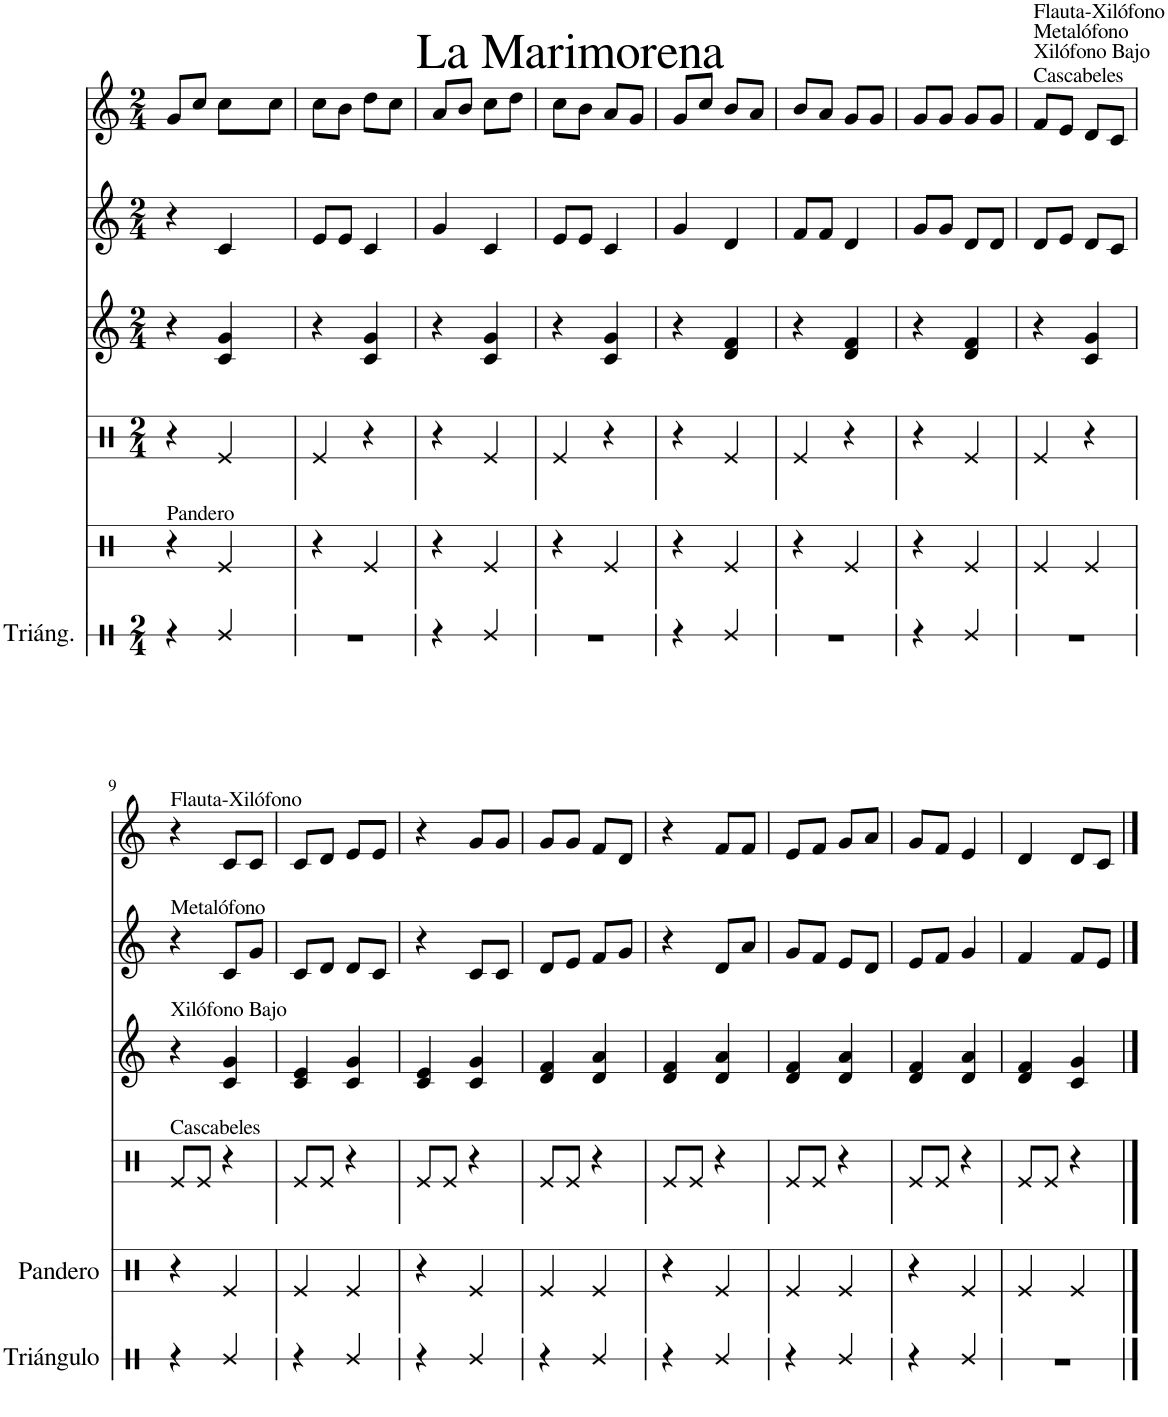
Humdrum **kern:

**kern	**kern	**kern	**kern	**kern	**kern
*part6	*part5	*part4	*part3	*part2	*part1
*staff6	*staff5	*staff4	*staff3	*staff2	*staff1
*I"Triáng.	*I"Drumset 3 lines	*I"Drumset 3 lines	*I"Voice	*I"Voice	*I"Voice
*stria1	*stria3	*stria3	*	*	*
*clefX	*clefX	*clefX	*clefG2	*clefG2	*clefG2
*k[]	*k[]	*k[]	*k[]	*k[]	*k[]
*M2/4	*	*M2/4	*M2/4	*M2/4	*M2/4
=1	=1	=1	=1	=1	=1
!	!LO:TX:a:t=Pandero	!	!	!	!
4r	4r	4r	4r	4r	8g/L
.	.	.	.	.	8cc/J
4Re/	4Rg/	4Rg/	4c/ 4g/	4c/	8cc\L
.	.	.	.	.	8cc\J
=2	=2	=2	=2	=2	=2
2r	4r	4Rg/	4r	8e/L	8cc\L
.	.	.	.	8e/J	8b\J
.	4Rg/	4r	4c/ 4g/	4c/	8dd\L
.	.	.	.	.	8cc\J
=3	=3	=3	=3	=3	=3
4r	4r	4r	4r	4g/	8a/L
.	.	.	.	.	8b/J
4Re/	4Rg/	4Rg/	4c/ 4g/	4c/	8cc\L
.	.	.	.	.	8dd\J
=4	=4	=4	=4	=4	=4
2r	4r	4Rg/	4r	8e/L	8cc\L
.	.	.	.	8e/J	8b\J
.	4Rg/	4r	4c/ 4g/	4c/	8a/L
.	.	.	.	.	8g/J
=5	=5	=5	=5	=5	=5
4r	4r	4r	4r	4g/	8g/L
.	.	.	.	.	8cc/J
4Re/	4Rg/	4Rg/	4d/ 4f/	4d/	8b/L
.	.	.	.	.	8a/J
=6	=6	=6	=6	=6	=6
2r	4r	4Rg/	4r	8f/L	8b/L
.	.	.	.	8f/J	8a/J
.	4Rg/	4r	4d/ 4f/	4d/	8g/L
.	.	.	.	.	8g/J
=7	=7	=7	=7	=7	=7
4r	4r	4r	4r	8g/L	8g/L
.	.	.	.	8g/J	8g/J
4Re/	4Rg/	4Rg/	4d/ 4f/	8d/L	8g/L
.	.	.	.	8d/J	8g/J
=8	=8	=8	=8	=8	=8
!	!	!	!	!	!LO:TX:a:t=Cascabeles
!	!	!	!	!	!LO:TX:a:t=Xilófono Bajo
!	!	!	!	!	!LO:TX:a:t=Metalófono
!	!	!	!	!	!LO:TX:a:t=Flauta-Xilófono
2r	4Rg/	4Rg/	4r	8d/L	8f/L
.	.	.	.	8e/J	8e/J
.	4Rg/	4r	4c/ 4g/	8d/L	8d/L
.	.	.	.	8c/J	8c/J
!!LO:LB:g=z
=9	=9	=9	=9	=9	=9
!	!	!	!	!	!LO:TX:a:t=Flauta-Xilófono
!	!	!	!	!LO:TX:a:t=Metalófono	!
!	!	!	!LO:TX:a:t=Xilófono Bajo	!	!
!	!	!LO:TX:a:t=Cascabeles	!	!	!
4r	4r	8Rg/L	4r	4r	4r
.	.	8Rg/J	.	.	.
4Re/	4Rg/	4r	4c/ 4g/	8c/L	8c/L
.	.	.	.	8g/J	8c/J
=10	=10	=10	=10	=10	=10
4r	4Rg/	8Rg/L	4c/ 4e/	8c/L	8c/L
.	.	8Rg/J	.	8d/J	8d/J
4Re/	4Rg/	4r	4c/ 4g/	8d/L	8e/L
.	.	.	.	8c/J	8e/J
=11	=11	=11	=11	=11	=11
4r	4r	8Rg/L	4c/ 4e/	4r	4r
.	.	8Rg/J	.	.	.
4Re/	4Rg/	4r	4c/ 4g/	8c/L	8g/L
.	.	.	.	8c/J	8g/J
=12	=12	=12	=12	=12	=12
4r	4Rg/	8Rg/L	4d/ 4f/	8d/L	8g/L
.	.	8Rg/J	.	8e/J	8g/J
4Re/	4Rg/	4r	4d/ 4a/	8f/L	8f/L
.	.	.	.	8g/J	8d/J
=13	=13	=13	=13	=13	=13
4r	4r	8Rg/L	4d/ 4f/	4r	4r
.	.	8Rg/J	.	.	.
4Re/	4Rg/	4r	4d/ 4a/	8d/L	8f/L
.	.	.	.	8a/J	8f/J
=14	=14	=14	=14	=14	=14
4r	4Rg/	8Rg/L	4d/ 4f/	8g/L	8e/L
.	.	8Rg/J	.	8f/J	8f/J
4Re/	4Rg/	4r	4d/ 4a/	8e/L	8g/L
.	.	.	.	8d/J	8a/J
=15	=15	=15	=15	=15	=15
4r	4r	8Rg/L	4d/ 4f/	8e/L	8g/L
.	.	8Rg/J	.	8f/J	8f/J
4Re/	4Rg/	4r	4d/ 4a/	4g/	4e/
=16	=16	=16	=16	=16	=16
2r	4Rg/	8Rg/L	4d/ 4f/	4f/	4d/
.	.	8Rg/J	.	.	.
.	4Rg/	4r	4c/ 4g/	8f/L	8d/L
.	.	.	.	8e/J	8c/J
==	==	==	==	==	==
*-	*-	*-	*-	*-	*-
